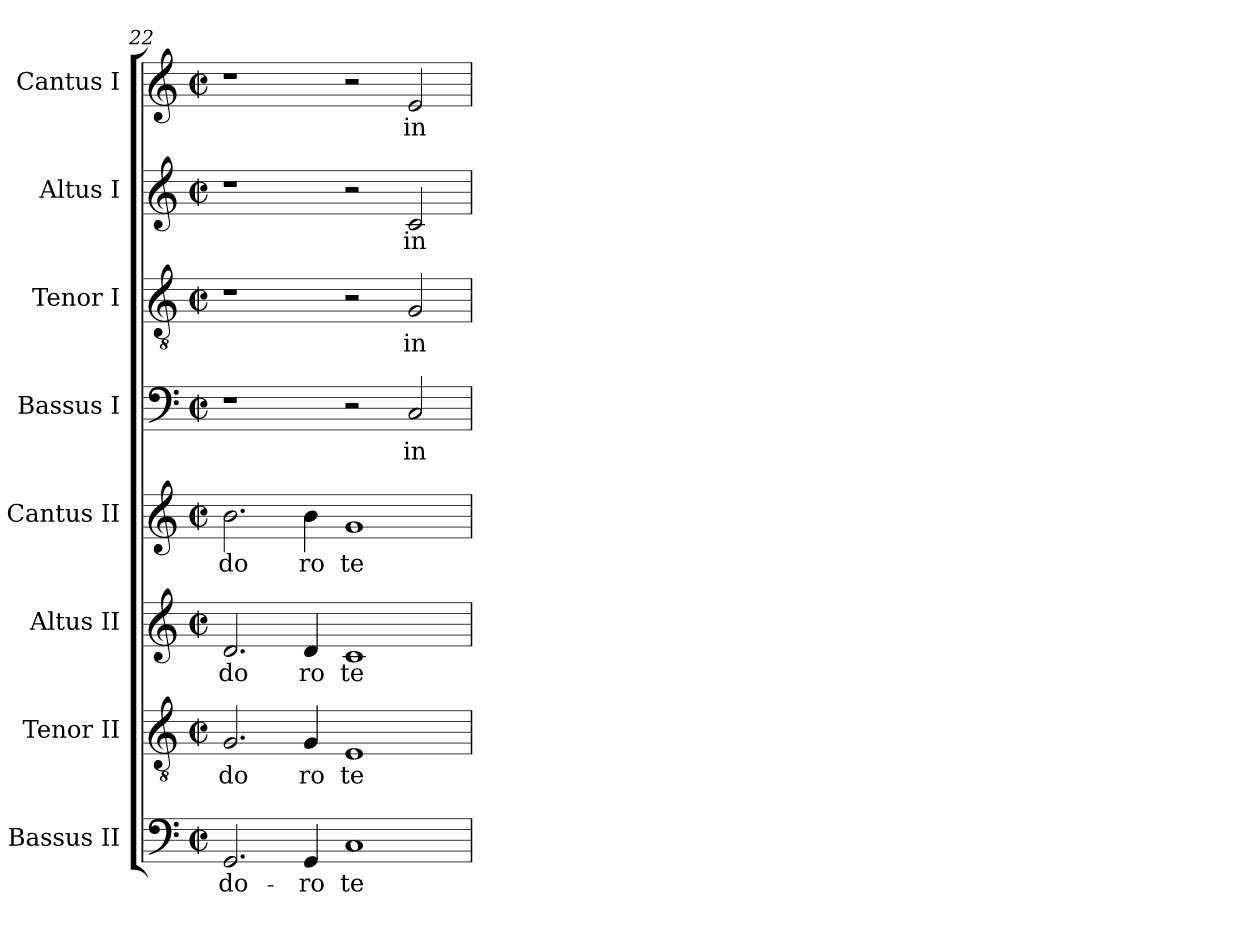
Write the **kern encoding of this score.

**kern	**text	**kern	**text	**kern	**text	**kern	**text	**kern	**text	**kern	**text	**kern	**text	**kern	**text
*part8	*part8	*part7	*part7	*part6	*part6	*part5	*part5	*part4	*part4	*part3	*part3	*part2	*part2	*part1	*part1
*staff8	*staff8	*staff7	*staff7	*staff6	*staff6	*staff5	*staff5	*staff4	*staff4	*staff3	*staff3	*staff2	*staff2	*staff1	*staff1
*I"Bassus II	*	*I"Tenor II	*	*I"Altus II	*	*I"Cantus II	*	*I"Bassus I	*	*I"Tenor I	*	*I"Altus I	*	*I"Cantus I	*
*clefF4	*	*clefGv2	*	*clefG2	*	*clefG2	*	*clefF4	*	*clefGv2	*	*clefG2	*	*clefG2	*
*M2/2	*	*M2/2	*	*M2/2	*	*M2/2	*	*M2/2	*	*M2/2	*	*M2/2	*	*M2/2	*
*met(c|)	*	*met(c|)	*	*met(c|)	*	*met(c|)	*	*met(c|)	*	*met(c|)	*	*met(c|)	*	*met(c|)	*
=22	=22	=22	=22	=22	=22	=22	=22	=22	=22	=22	=22	=22	=22	=22	=22
!	!LO:LY:b:cj	!	!LO:LY:b:cj	!	!LO:LY:b:cj	!	!LO:LY:b:cj	!	!	!	!	!	!	!	!
2.GG/	-do-	2.G/	do	2.d/	do	2.b\	do	1r	.	1r	.	1r	.	1r	.
!	!LO:LY:b:cj	!	!LO:LY:b:cj	!	!LO:LY:b:cj	!	!LO:LY:b:cj	!	!	!	!	!	!	!	!
4GG/	-ro	4G/	ro	4d/	ro	4b\	ro	.	.	.	.	.	.	.	.
!	!LO:LY:b:cj	!	!LO:LY:b:cj	!	!LO:LY:b:cj	!	!LO:LY:b:cj	!	!	!	!	!	!	!	!
1C	te	1E	te	1c	te	1g	te	2r	.	2r	.	2r	.	2r	.
!	!	!	!	!	!	!	!	!	!LO:LY:b:cj	!	!LO:LY:b:cj	!	!LO:LY:b:cj	!	!LO:LY:b:cj
.	.	.	.	.	.	.	.	2C/	in	2G/	in	2c/	in	2e/	in
=	=	=	=	=	=	=	=	=	=	=	=	=	=	=	=
*-	*-	*-	*-	*-	*-	*-	*-	*-	*-	*-	*-	*-	*-	*-	*-
